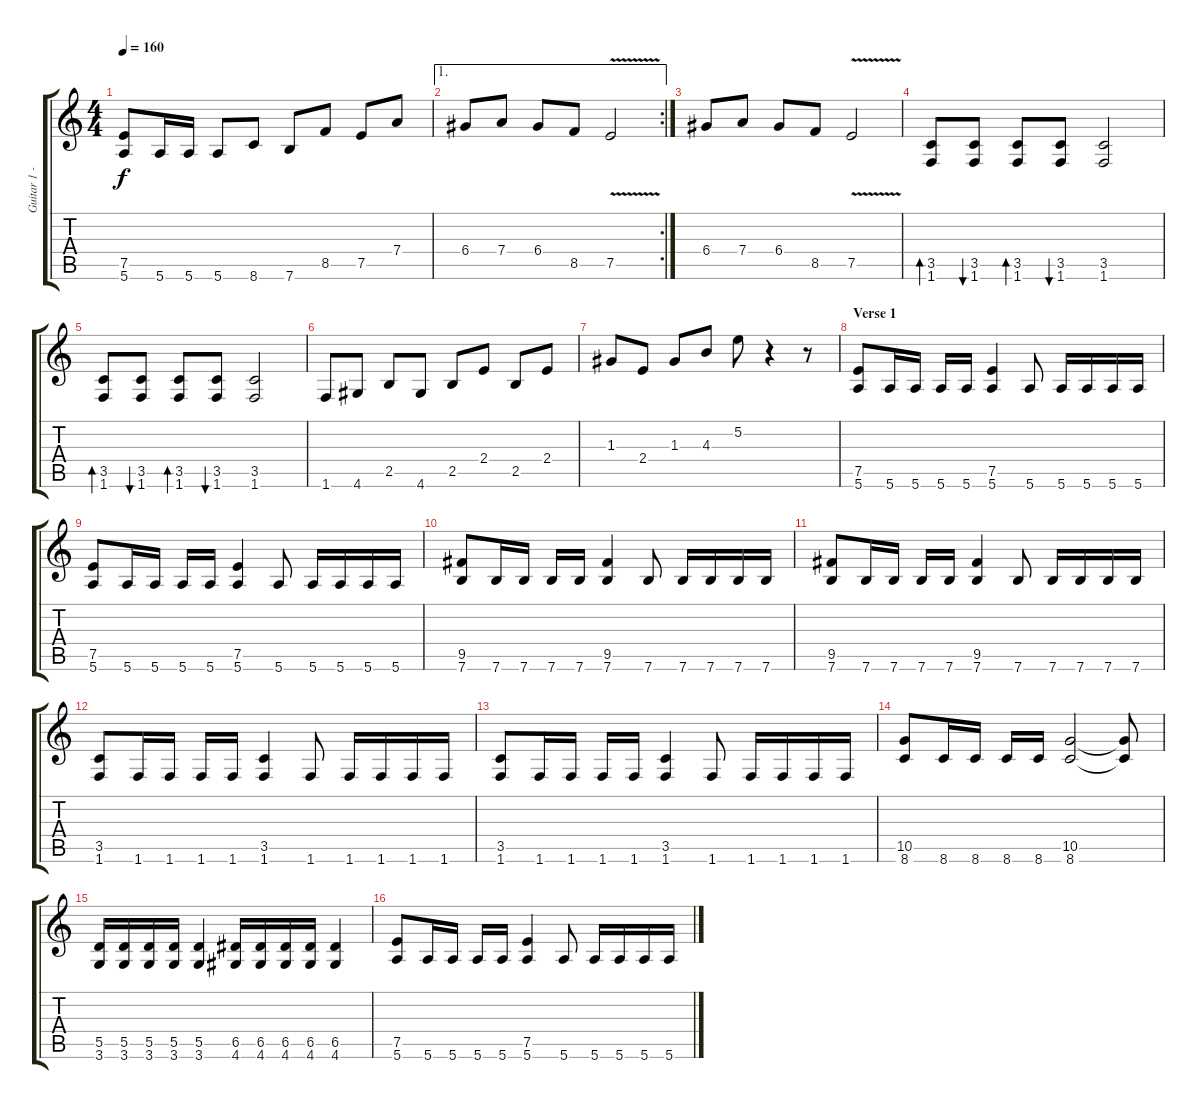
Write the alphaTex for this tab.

\track ("Guitar 1 - BG" "Guitar 1 -") {instrument distortionguitar}
\staff {score tabs}
\tuning (E4 B3 G3 D3 A2 E2) {hide}
\ts (4 4)
\tempo 160
\clef g2
\ks c
(7.5 5.6).8{dy f} 5.6.16 5.6.16 5.6.8 8.6.8 7.6.8 8.5.8 7.5.8 7.4.8 |
\ae 1
\rc 2
6.4.8 7.4.8 6.4.8 8.5.8 7.5{v}.2 |
6.4.8 7.4.8 6.4.8 8.5.8 7.5{v}.2 |
(3.5 1.6).8{bd 60} (3.5 1.6).8{bu 60} (3.5 1.6).8{bd 60} (3.5 1.6).8{bu 60} (3.5 1.6).2 |
(3.5 1.6).8{bd 60} (3.5 1.6).8{bu 60} (3.5 1.6).8{bd 60} (3.5 1.6).8{bu 60} (3.5 1.6).2 |
1.6.8 4.6.8 2.5.8 4.6.8 2.5.8 2.4.8 2.5.8 2.4.8 |
1.3.8 2.4.8 1.3.8 4.3.8 5.2.8 r.4 r.8 |
\section ("" "Verse 1")
(7.5 5.6).8 5.6.16 5.6.16 5.6.16 5.6.16 (7.5 5.6).4 5.6.8 5.6.16 5.6.16 5.6.16 5.6.16 |
(7.5 5.6).8 5.6.16 5.6.16 5.6.16 5.6.16 (7.5 5.6).4 5.6.8 5.6.16 5.6.16 5.6.16 5.6.16 |
(9.5 7.6).8 7.6.16 7.6.16 7.6.16 7.6.16 (9.5 7.6).4 7.6.8 7.6.16 7.6.16 7.6.16 7.6.16 |
(9.5 7.6).8 7.6.16 7.6.16 7.6.16 7.6.16 (9.5 7.6).4 7.6.8 7.6.16 7.6.16 7.6.16 7.6.16 |
(3.5 1.6).8 1.6.16 1.6.16 1.6.16 1.6.16 (3.5 1.6).4 1.6.8 1.6.16 1.6.16 1.6.16 1.6.16 |
(3.5 1.6).8 1.6.16 1.6.16 1.6.16 1.6.16 (3.5 1.6).4 1.6.8 1.6.16 1.6.16 1.6.16 1.6.16 |
(10.5 8.6).8 8.6.16 8.6.16 8.6.16 8.6.16 (10.5 8.6).2 (10.5{t} 8.6{t}).8 |
(5.5 3.6).16 (5.5 3.6).16 (5.5 3.6).16 (5.5 3.6).16 (5.5 3.6).4 (6.5 4.6).16 (6.5 4.6).16 (6.5 4.6).16 (6.5 4.6).16 (6.5 4.6).4 |
(7.5 5.6).8 5.6.16 5.6.16 5.6.16 5.6.16 (7.5 5.6).4 5.6.8 5.6.16 5.6.16 5.6.16 5.6.16
